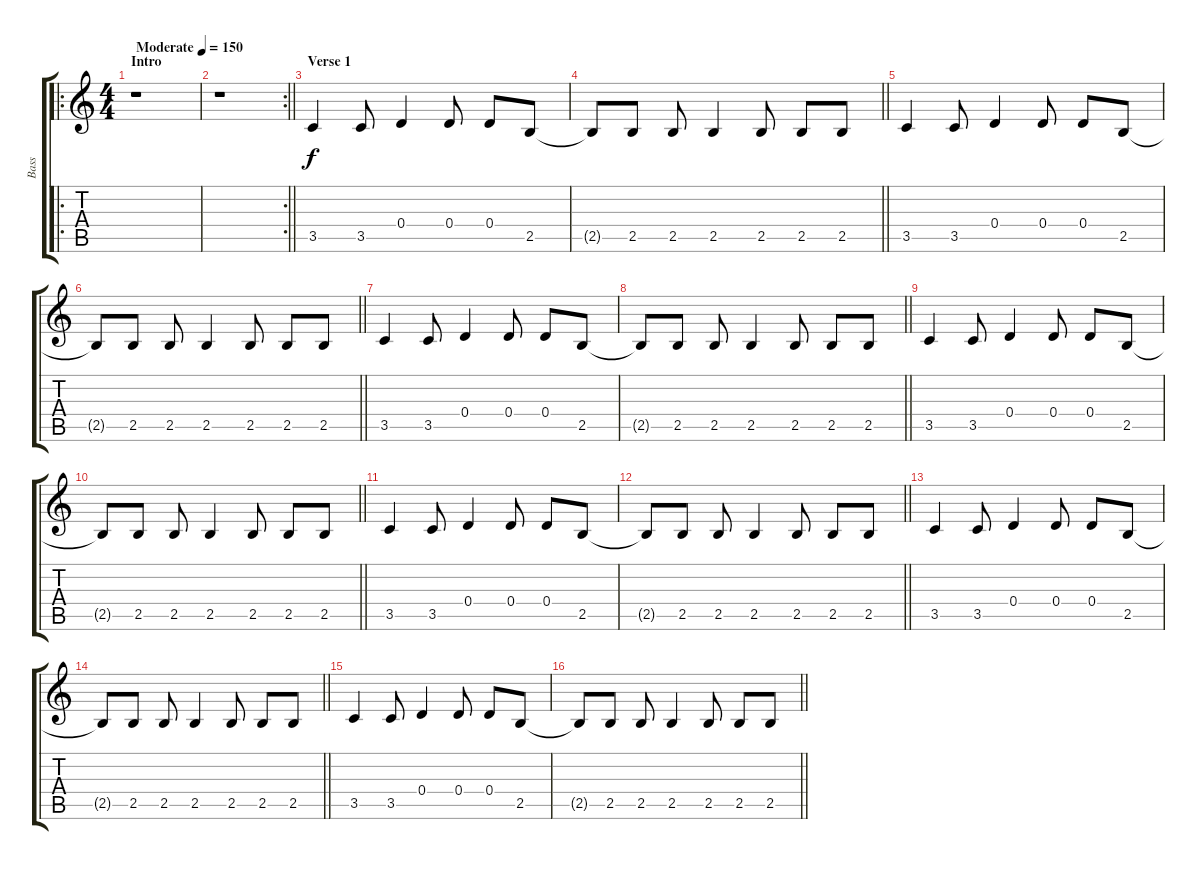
\track ("Bass" "Bass") {solo instrument electricbassfinger}
\staff {score tabs}
\tuning (E4 B3 G3 D3 A2 E2) {hide}
\ro
\ts (4 4)
\section ("" "Intro")
\tempo (150 "Moderate")
\clef g2
\ks c
r.1{dy f instrument electricbassfinger} |
\rc 2
\barLineRight lightlight
r.1 |
\section ("" "Verse 1")
3.5.4 3.5.8 0.4.4 0.4.8 0.4.8 2.5.8 |
\barLineRight lightlight
2.5{t}.8 2.5.8 2.5.8 2.5.4 2.5.8 2.5.8 2.5.8 |
3.5.4 3.5.8 0.4.4 0.4.8 0.4.8 2.5.8 |
\barLineRight lightlight
2.5{t}.8 2.5.8 2.5.8 2.5.4 2.5.8 2.5.8 2.5.8 |
3.5.4 3.5.8 0.4.4 0.4.8 0.4.8 2.5.8 |
\barLineRight lightlight
2.5{t}.8 2.5.8 2.5.8 2.5.4 2.5.8 2.5.8 2.5.8 |
3.5.4 3.5.8 0.4.4 0.4.8 0.4.8 2.5.8 |
\barLineRight lightlight
2.5{t}.8 2.5.8 2.5.8 2.5.4 2.5.8 2.5.8 2.5.8 |
3.5.4 3.5.8 0.4.4 0.4.8 0.4.8 2.5.8 |
\barLineRight lightlight
2.5{t}.8 2.5.8 2.5.8 2.5.4 2.5.8 2.5.8 2.5.8 |
3.5.4 3.5.8 0.4.4 0.4.8 0.4.8 2.5.8 |
\barLineRight lightlight
2.5{t}.8 2.5.8 2.5.8 2.5.4 2.5.8 2.5.8 2.5.8 |
3.5.4 3.5.8 0.4.4 0.4.8 0.4.8 2.5.8 |
\barLineRight lightlight
2.5{t}.8 2.5.8 2.5.8 2.5.4 2.5.8 2.5.8 2.5.8
